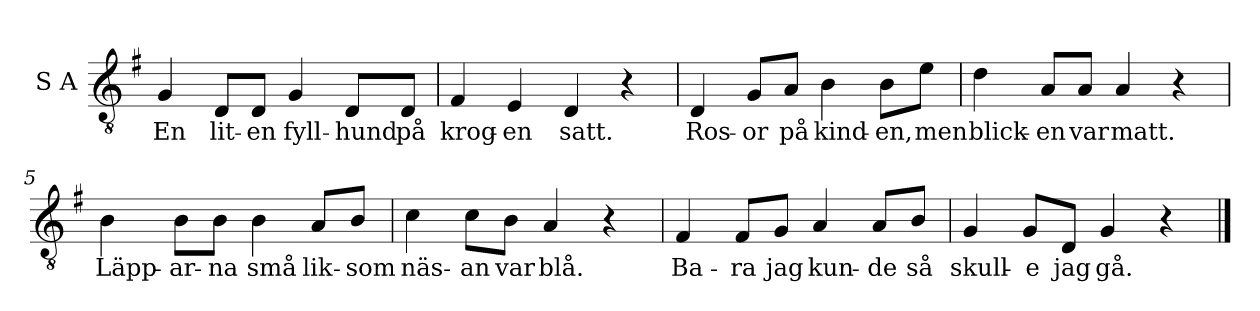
**kern	**text
*part1	*part1
*staff1	*staff1
*I"S A	*
*clefGv2	*
*k[f#]	*
=1	=1
!	!LO:LY:b
4G/	En
!	!LO:LY:b
8D/L	lit-
!	!LO:LY:b
8D/J	-en
!	!LO:LY:b
4G/	fyll-
!	!LO:LY:b
8D/L	-hund
!	!LO:LY:b
8D/J	på
=2	=2
!	!LO:LY:b
4F#/	krog-
!	!LO:LY:b
4E/	-en
!	!LO:LY:b
4D/	satt.
4r	.
=3	=3
!	!LO:LY:b
4D/	Ros-
!	!LO:LY:b
8G/L	-or
!	!LO:LY:b
8A/J	på
!	!LO:LY:b
4B\	kind-
!	!LO:LY:b
8B\L	-en,
!	!LO:LY:b
8e\J	men
=4	=4
!	!LO:LY:b
4d\	blick-
!	!LO:LY:b
8A/L	-en
!	!LO:LY:b
8A/J	var
!	!LO:LY:b
4A/	matt.
4r	.
=5	=5
!	!LO:LY:b
4B\	Läpp-
!	!LO:LY:b
8B\L	-ar-
!	!LO:LY:b
8B\J	-na
!	!LO:LY:b
4B\	små
!	!LO:LY:b
8A/L	lik-
!	!LO:LY:b
8B/J	-som
=6	=6
!	!LO:LY:b
4c\	näs-
!	!LO:LY:b
8c\L	-an
!	!LO:LY:b
8B\J	var
!	!LO:LY:b
4A/	blå.
4r	.
=7	=7
!	!LO:LY:b
4F#/	Ba-
!	!LO:LY:b
8F#/L	-ra
!	!LO:LY:b
8G/J	jag
!	!LO:LY:b
4A/	kun-
!	!LO:LY:b
8A/L	-de
!	!LO:LY:b
8B/J	så
=8	=8
!	!LO:LY:b
4G/	skull-
!	!LO:LY:b
8G/L	-e
!	!LO:LY:b
8D/J	jag
!	!LO:LY:b
4G/	gå.
4r	.
==	==
*-	*-
